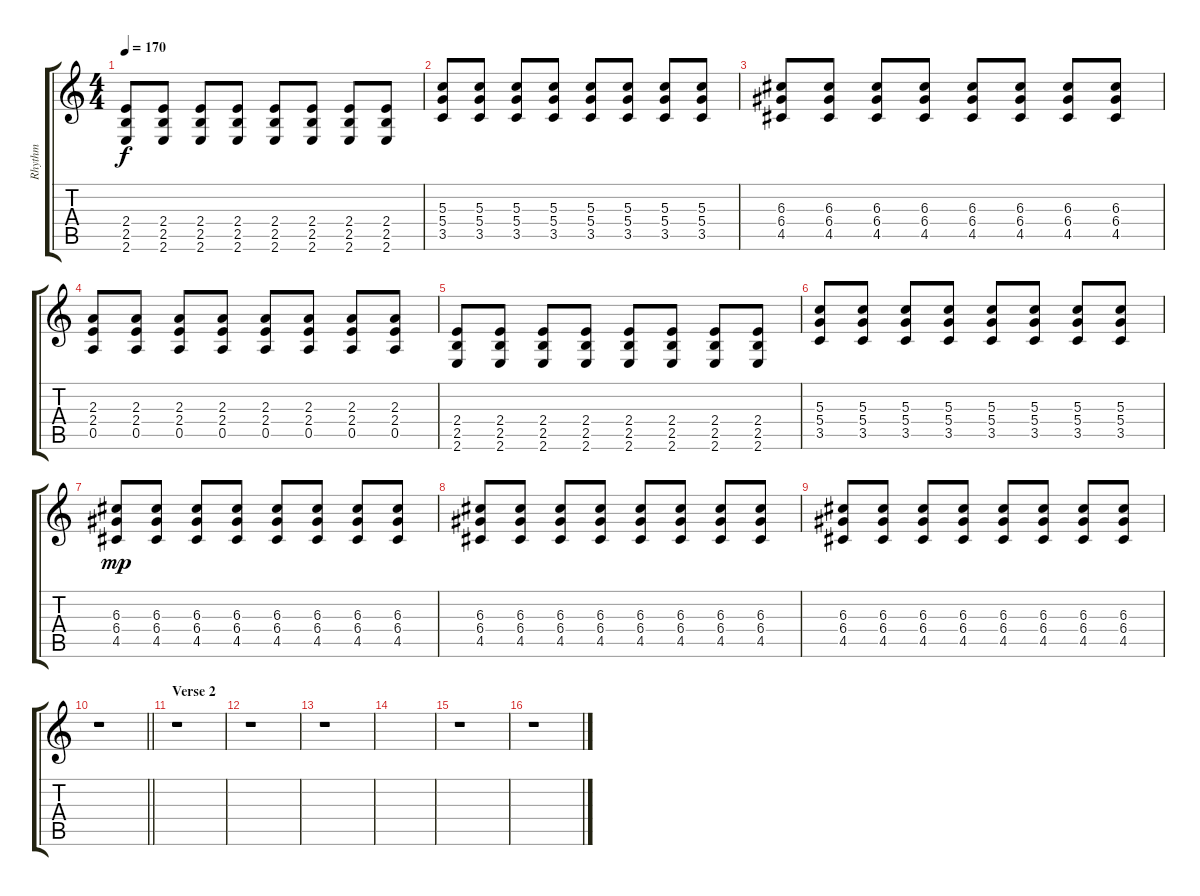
\track ("Rhythm" "Rhythm") {instrument overdrivenguitar}
\staff {score tabs}
\tuning (E4 B3 G3 D3 A2 D2) {hide}
\ts (4 4)
\tempo 170
\clef g2
\ks c
(2.4 2.5 2.6).8{dy f} (2.4 2.5 2.6).8 (2.4 2.5 2.6).8 (2.4 2.5 2.6).8 (2.4 2.5 2.6).8 (2.4 2.5 2.6).8 (2.4 2.5 2.6).8 (2.4 2.5 2.6).8 |
(5.3 5.4 3.5).8 (5.3 5.4 3.5).8 (5.3 5.4 3.5).8 (5.3 5.4 3.5).8 (5.3 5.4 3.5).8 (5.3 5.4 3.5).8 (5.3 5.4 3.5).8 (5.3 5.4 3.5).8 |
(6.3 6.4 4.5).8 (6.3 6.4 4.5).8 (6.3 6.4 4.5).8 (6.3 6.4 4.5).8 (6.3 6.4 4.5).8 (6.3 6.4 4.5).8 (6.3 6.4 4.5).8 (6.3 6.4 4.5).8 |
(2.3 2.4 0.5).8 (2.3 2.4 0.5).8 (2.3 2.4 0.5).8 (2.3 2.4 0.5).8 (2.3 2.4 0.5).8 (2.3 2.4 0.5).8 (2.3 2.4 0.5).8 (2.3 2.4 0.5).8 |
(2.4 2.5 2.6).8 (2.4 2.5 2.6).8 (2.4 2.5 2.6).8 (2.4 2.5 2.6).8 (2.4 2.5 2.6).8 (2.4 2.5 2.6).8 (2.4 2.5 2.6).8 (2.4 2.5 2.6).8 |
(5.3 5.4 3.5).8 (5.3 5.4 3.5).8 (5.3 5.4 3.5).8 (5.3 5.4 3.5).8 (5.3 5.4 3.5).8 (5.3 5.4 3.5).8 (5.3 5.4 3.5).8 (5.3 5.4 3.5).8 |
(6.3 6.4 4.5).8{dy mp} (6.3 6.4 4.5).8 (6.3 6.4 4.5).8 (6.3 6.4 4.5).8 (6.3 6.4 4.5).8 (6.3 6.4 4.5).8 (6.3 6.4 4.5).8 (6.3 6.4 4.5).8 |
(6.3 6.4 4.5).8 (6.3 6.4 4.5).8 (6.3 6.4 4.5).8 (6.3 6.4 4.5).8 (6.3 6.4 4.5).8 (6.3 6.4 4.5).8 (6.3 6.4 4.5).8 (6.3 6.4 4.5).8 |
(6.3 6.4 4.5).8 (6.3 6.4 4.5).8 (6.3 6.4 4.5).8 (6.3 6.4 4.5).8 (6.3 6.4 4.5).8 (6.3 6.4 4.5).8 (6.3 6.4 4.5).8 (6.3 6.4 4.5).8 |
\barLineRight lightlight
r.1 |
\section ("" "Verse 2")
r.1 |
r.1 |
r.1 |
|
r.1 |
r.1
